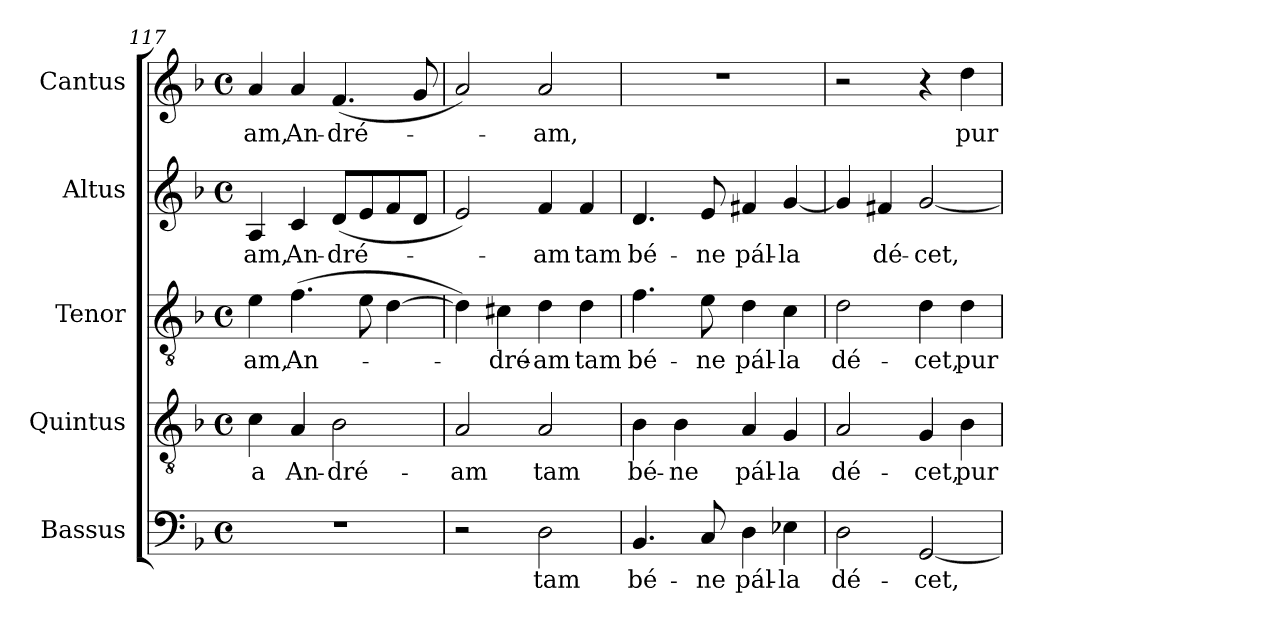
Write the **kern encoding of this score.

**kern	**text	**kern	**text	**kern	**text	**kern	**text	**kern	**text
*part5	*part5	*part4	*part4	*part3	*part3	*part2	*part2	*part1	*part1
*staff5	*staff5	*staff4	*staff4	*staff3	*staff3	*staff2	*staff2	*staff1	*staff1
*I"Bassus	*	*I"Quintus	*	*I"Tenor	*	*I"Altus	*	*I"Cantus	*
*I'Bass.	*	*	*	*I'Ten.	*	*I'Alt.	*	*I'Cant.	*
!!LO:PB:g=z
*clefF4	*	*clefGv2	*	*clefGv2	*	*clefG2	*	*clefG2	*
*	*	*ITrd7c12	*	*ITrd7c12	*	*	*	*	*
*k[b-]	*	*k[b-]	*	*k[b-]	*	*k[b-]	*	*k[b-]	*
*F:	*	*F:	*	*F:	*	*F:	*	*F:	*
*M4/4	*	*M4/4	*	*M4/4	*	*M4/4	*	*M4/4	*
*met(c)	*	*met(c)	*	*met(c)	*	*met(c)	*	*met(c)	*
=117	=117	=117	=117	=117	=117	=117	=117	=117	=117
!	!	!	!LO:LY:b:color=#000000	!	!	!	!	!	!
!	!	!	!	!	!LO:LY:b:color=#000000	!	!	!	!
!	!	!	!	!	!	!	!LO:LY:b:color=#000000	!	!
!	!	!	!	!	!	!	!	!	!LO:LY:b:color=#000000
1r	.	4Ci\	-a	4Ei\	-am,	4Ai/	-am,	4ai/	-am,
!	!	!	!LO:LY:b:color=#000000	!	!	!	!	!	!
!	!	!	!	!	!LO:LY:b:color=#000000	!	!	!	!
!	!	!	!	!	!	!	!LO:LY:b:color=#000000	!	!
!	!	!	!	!	!	!	!	!	!LO:LY:b:color=#000000
.	.	4AAi/	An-	(4.Fi\	An-	4ci/	An-	4ai/	An-
!	!	!	!LO:LY:b:color=#000000	!	!	!	!	!	!
!	!	!	!	!	!	!	!LO:LY:b:color=#000000	!	!
!	!	!	!	!	!	!	!	!	!LO:LY:b:color=#000000
.	.	2BB-i\	-dré-	.	.	(8di/L	-dré-	(4.fi/	-dré-
.	.	.	.	8Ei\	.	8ei/	.	.	.
.	.	.	.	[4Di\	.	8fi/	.	.	.
.	.	.	.	.	.	8di/J	.	8gi/	.
=118	=118	=118	=118	=118	=118	=118	=118	=118	=118
!	!	!	!LO:LY:b:color=#000000	!	!	!	!	!	!
2r	.	2AAi/	-am	4Di\])	.	2ei/)	.	2ai/)	.
!	!	!	!	!	!LO:LY:b:color=#000000	!	!	!	!
.	.	.	.	4C#Xi\	-dré-	.	.	.	.
!	!LO:LY:b:color=#000000	!	!	!	!	!	!	!	!
!	!	!	!LO:LY:b:color=#000000	!	!	!	!	!	!
!	!	!	!	!	!LO:LY:b:color=#000000	!	!	!	!
!	!	!	!	!	!	!	!LO:LY:b:color=#000000	!	!
!	!	!	!	!	!	!	!	!	!LO:LY:b:color=#000000
2Di\	tam	2AAi/	tam	4Di\	-am	4fi/	-am	2ai/	-am,
!	!	!	!	!	!LO:LY:b:color=#000000	!	!	!	!
!	!	!	!	!	!	!	!LO:LY:b:color=#000000	!	!
.	.	.	.	4Di\	tam	4fi/	tam	.	.
=119	=119	=119	=119	=119	=119	=119	=119	=119	=119
!	!LO:LY:b:color=#000000	!	!	!	!	!	!	!	!
!	!	!	!LO:LY:b:color=#000000	!	!	!	!	!	!
!	!	!	!	!	!LO:LY:b:color=#000000	!	!	!	!
!	!	!	!	!	!	!	!LO:LY:b:color=#000000	!	!
4.BB-i/	bé-	4BB-i\	bé-	4.Fi\	bé-	4.di/	bé-	1r	.
!	!	!	!LO:LY:b:color=#000000	!	!	!	!	!	!
.	.	4BB-i\	-ne	.	.	.	.	.	.
!	!LO:LY:b:color=#000000	!	!	!	!	!	!	!	!
!	!	!	!	!	!LO:LY:b:color=#000000	!	!	!	!
!	!	!	!	!	!	!	!LO:LY:b:color=#000000	!	!
8Ci/	-ne	.	.	8Ei\	-ne	8ei/	-ne	.	.
!	!LO:LY:b:color=#000000	!	!	!	!	!	!	!	!
!	!	!	!LO:LY:b:color=#000000	!	!	!	!	!	!
!	!	!	!	!	!LO:LY:b:color=#000000	!	!	!	!
!	!	!	!	!	!	!	!LO:LY:b:color=#000000	!	!
4Di\	pál-	4AAi/	pál-	4Di\	pál-	4f#Xi/	pál-	.	.
!	!LO:LY:b:color=#000000	!	!	!	!	!	!	!	!
!	!	!	!LO:LY:b:color=#000000	!	!	!	!	!	!
!	!	!	!	!	!LO:LY:b:color=#000000	!	!	!	!
!	!	!	!	!	!	!	!LO:LY:b:color=#000000	!	!
4E-Xi\	-la	4GGi/	-la	4Ci\	-la	[4gi/	-la	.	.
=120	=120	=120	=120	=120	=120	=120	=120	=120	=120
!	!LO:LY:b:color=#000000	!	!	!	!	!	!	!	!
!	!	!	!LO:LY:b:color=#000000	!	!	!	!	!	!
!	!	!	!	!	!LO:LY:b:color=#000000	!	!	!	!
2Di\	dé-	2AAi/	dé-	2Di\	dé-	4gi/]	.	2r	.
!	!	!	!	!	!	!	!LO:LY:b:color=#000000	!	!
.	.	.	.	.	.	4f#Xi/	dé-	.	.
!	!LO:LY:b:color=#000000	!	!	!	!	!	!	!	!
!	!	!	!LO:LY:b:color=#000000	!	!	!	!	!	!
!	!	!	!	!	!LO:LY:b:color=#000000	!	!	!	!
!	!	!	!	!	!	!	!LO:LY:b:color=#000000	!	!
[2GGi/	-cet,	4GGi/	-cet,	4Di\	-cet,	[2gi/	-cet,	4r	.
!	!	!	!LO:LY:b:color=#000000	!	!	!	!	!	!
!	!	!	!	!	!LO:LY:b:color=#000000	!	!	!	!
!	!	!	!	!	!	!	!	!	!LO:LY:b:color=#000000
.	.	4BB-i\	pur	4Di\	pur-	.	.	4ddi\	pur-
=	=	=	=	=	=	=	=	=	=
*-	*-	*-	*-	*-	*-	*-	*-	*-	*-
